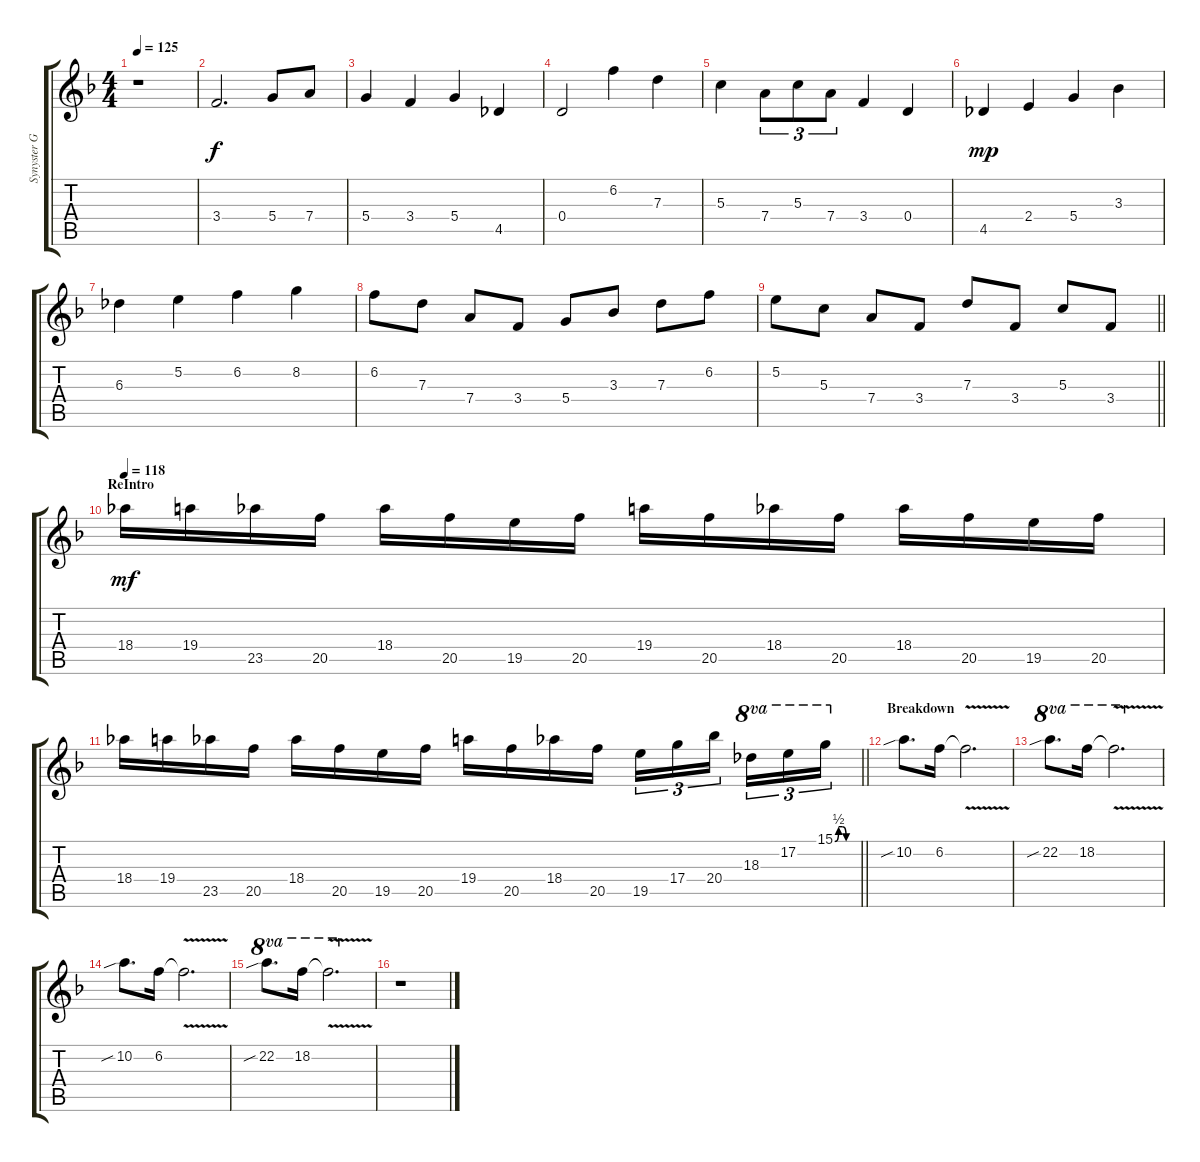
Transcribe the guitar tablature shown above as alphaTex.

\track ("Synyster Gates" "Synyster G") {instrument distortionguitar}
\staff {score tabs}
\tuning (E4 B3 G3 D3 A2 D2) {hide}
\ts (4 4)
\tempo 125
\clef g2
\ks f
r.1{dy mf} |
3.4.2{d dy f} 5.4.8 7.4.8 |
5.4.4 3.4.4 5.4.4 4.5.4 |
0.4.2 6.2.4 7.3.4 |
5.3.4 7.4.8{tu (3 2)} 5.3.8{tu (3 2)} 7.4.8{tu (3 2)} 3.4.4 0.4.4 |
4.5.4{dy mp} 2.4.4 5.4.4 3.3.4 |
6.3.4 5.2.4 6.2.4 8.2.4 |
6.2.8 7.3.8 7.4.8 3.4.8 5.4.8 3.3.8 7.3.8 6.2.8 |
\barLineRight lightlight
5.2.8 5.3.8 7.4.8 3.4.8 7.3.8 3.4.8 5.3.8 3.4.8 |
\section ("" "ReIntro")
\tempo 118
18.4.16{dy mf} 19.4.16 23.5.16 20.5.16 18.4.16 20.5.16 19.5.16 20.5.16 19.4.16 20.5.16 18.4.16 20.5.16 18.4.16 20.5.16 19.5.16 20.5.16 |
\barLineRight lightlight
18.4.16 19.4.16 23.5.16 20.5.16 18.4.16 20.5.16 19.5.16 20.5.16 19.4.16 20.5.16 18.4.16 20.5.16 19.5.16{tu (3 2)} 17.4.16{tu (3 2)} 20.4.16{tu (3 2) beam splitsecondary} 18.3.16{tu (3 2) ot 8va} 17.2.16{tu (3 2) ot 8va} 15.1{be (custom 0 0 10 2 20 2 30 0 60 0)}.16{tu (3 2) ot 8va} |
\section ("" "Breakdown")
10.2{sib}.8{d} 6.2.16 6.2{v t}.2{d} |
22.2{sib}.8{d ot 8va} 18.2.16{ot 8va} 18.2{v t}.2{d ot 8va} |
10.2{sib}.8{d} 6.2.16 6.2{v t}.2{d} |
22.2{sib}.8{d ot 8va} 18.2.16{ot 8va} 18.2{v t}.2{d ot 8va} |
r.1
